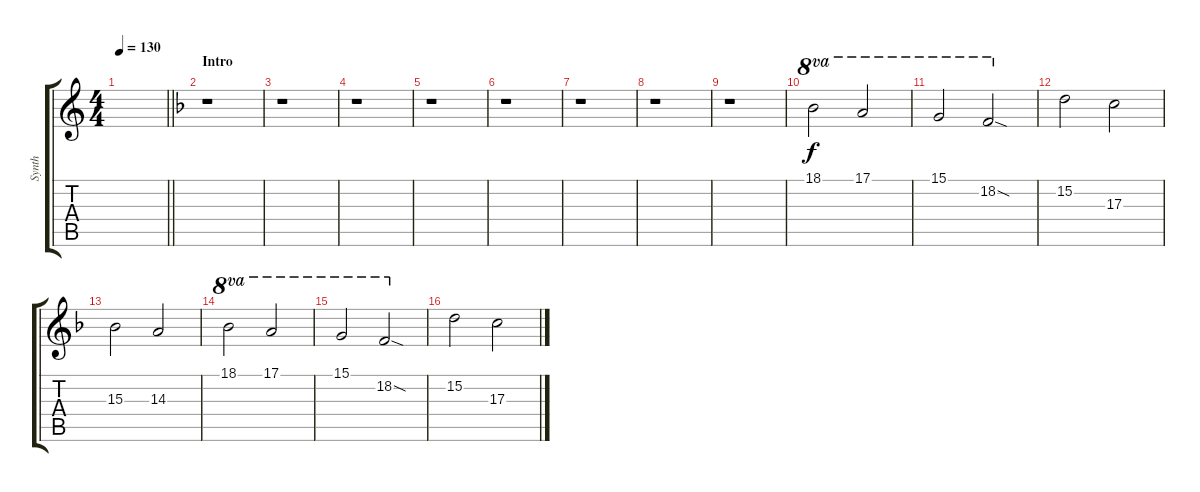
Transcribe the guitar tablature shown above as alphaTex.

\track ("Synth" "Synth") {instrument synthstrings1}
\staff {score tabs}
\tuning (E4 B3 G3 D3 A2 E2) {hide}
\ts (4 4)
\tempo 130
\clef g2
\barLineRight lightlight
\ks c
|
\section ("" "Intro")
\ks f
r.1 |
r.1 |
r.1 |
r.1 |
r.1 |
r.1 |
r.1 |
r.1 |
18.1.2{ot 8va} 17.1.2{ot 8va} |
15.1.2{ot 8va} 18.2{sod}.2{ot 8va} |
15.2.2 17.3.2 |
15.3.2 14.3.2 |
18.1.2{ot 8va} 17.1.2{ot 8va} |
15.1.2{ot 8va} 18.2{sod}.2{ot 8va} |
15.2.2 17.3.2
